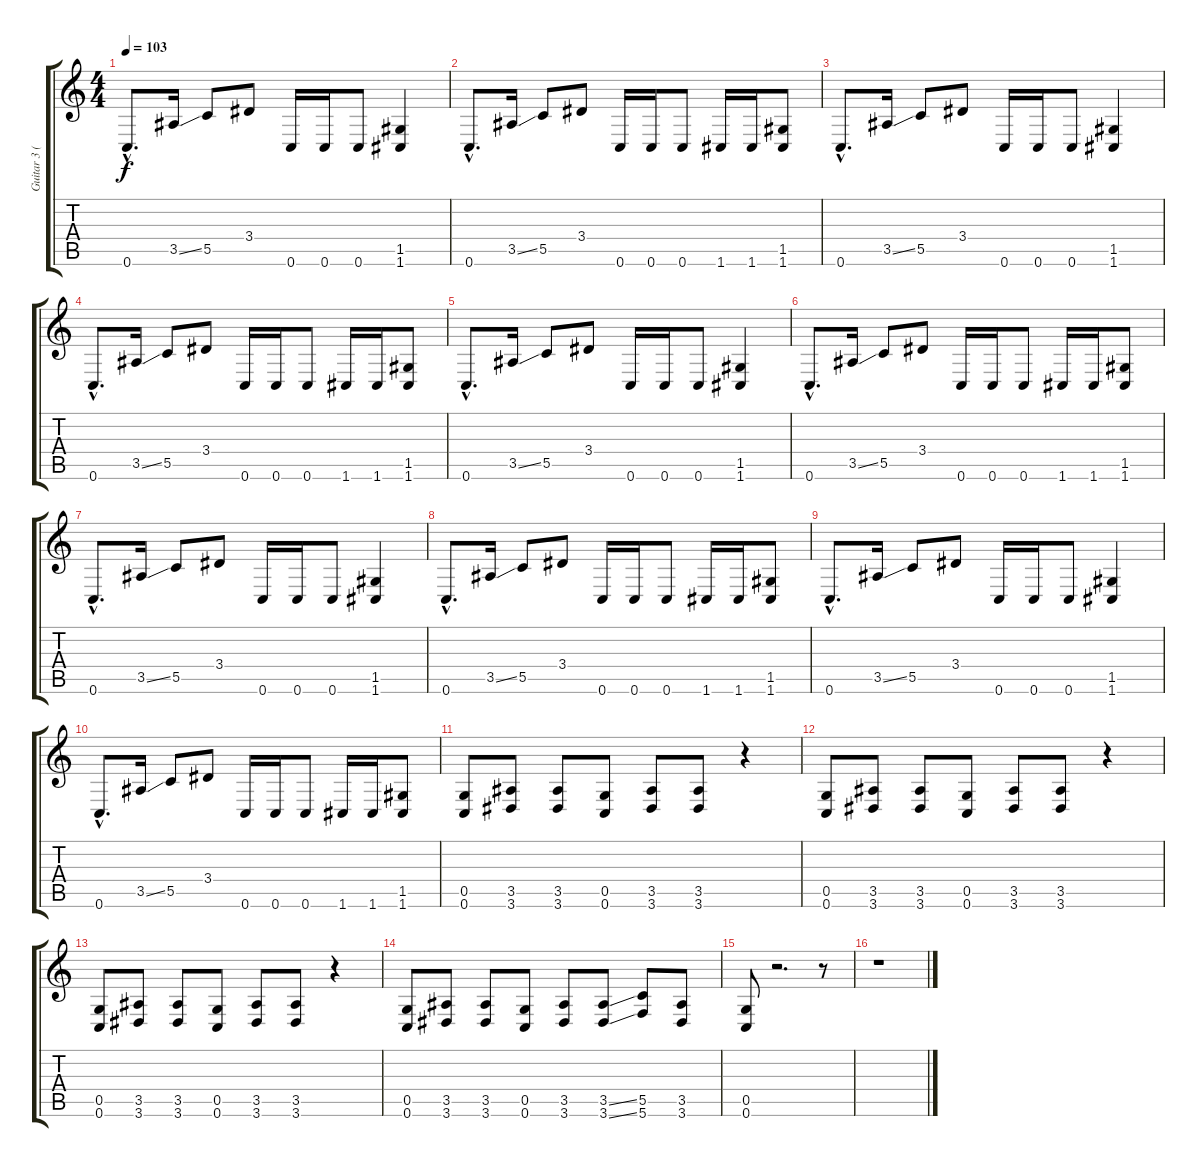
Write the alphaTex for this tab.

\track ("Guitar 3 (Kirk)" "Guitar 3 (") {instrument distortionguitar}
\staff {score tabs}
\tuning (D4 A3 F3 C3 G2 C2) {hide}
\ts (4 4)
\tempo 103
\clef g2
\ks c
0.6{hac}.8{d dy f} 3.5{ss}.16 5.5.8 3.4.8 0.6.16 0.6.16 0.6.8 (1.5 1.6).4 |
0.6{hac}.8{d} 3.5{ss}.16 5.5.8 3.4.8 0.6.16 0.6.16 0.6.8 1.6.16 1.6.16 (1.5 1.6).8 |
0.6{hac}.8{d} 3.5{ss}.16 5.5.8 3.4.8 0.6.16 0.6.16 0.6.8 (1.5 1.6).4 |
0.6{hac}.8{d} 3.5{ss}.16 5.5.8 3.4.8 0.6.16 0.6.16 0.6.8 1.6.16 1.6.16 (1.5 1.6).8 |
0.6{hac}.8{d} 3.5{ss}.16 5.5.8 3.4.8 0.6.16 0.6.16 0.6.8 (1.5 1.6).4 |
0.6{hac}.8{d} 3.5{ss}.16 5.5.8 3.4.8 0.6.16 0.6.16 0.6.8 1.6.16 1.6.16 (1.5 1.6).8 |
0.6{hac}.8{d} 3.5{ss}.16 5.5.8 3.4.8 0.6.16 0.6.16 0.6.8 (1.5 1.6).4 |
0.6{hac}.8{d} 3.5{ss}.16 5.5.8 3.4.8 0.6.16 0.6.16 0.6.8 1.6.16 1.6.16 (1.5 1.6).8 |
0.6{hac}.8{d} 3.5{ss}.16 5.5.8 3.4.8 0.6.16 0.6.16 0.6.8 (1.5 1.6).4 |
0.6{hac}.8{d} 3.5{ss}.16 5.5.8 3.4.8 0.6.16 0.6.16 0.6.8 1.6.16 1.6.16 (1.5 1.6).8 |
(0.5 0.6).8 (3.5 3.6).8 (3.5 3.6).8 (0.5 0.6).8 (3.5 3.6).8 (3.5 3.6).8 r.4 |
(0.5 0.6).8 (3.5 3.6).8 (3.5 3.6).8 (0.5 0.6).8 (3.5 3.6).8 (3.5 3.6).8 r.4 |
(0.5 0.6).8 (3.5 3.6).8 (3.5 3.6).8 (0.5 0.6).8 (3.5 3.6).8 (3.5 3.6).8 r.4 |
(0.5 0.6).8 (3.5 3.6).8 (3.5 3.6).8 (0.5 0.6).8 (3.5 3.6).8 (3.5{ss} 3.6{ss}).8 (5.5 5.6).8 (3.5 3.6).8 |
(0.5 0.6).8 r.2{d} r.8 |
r.1
